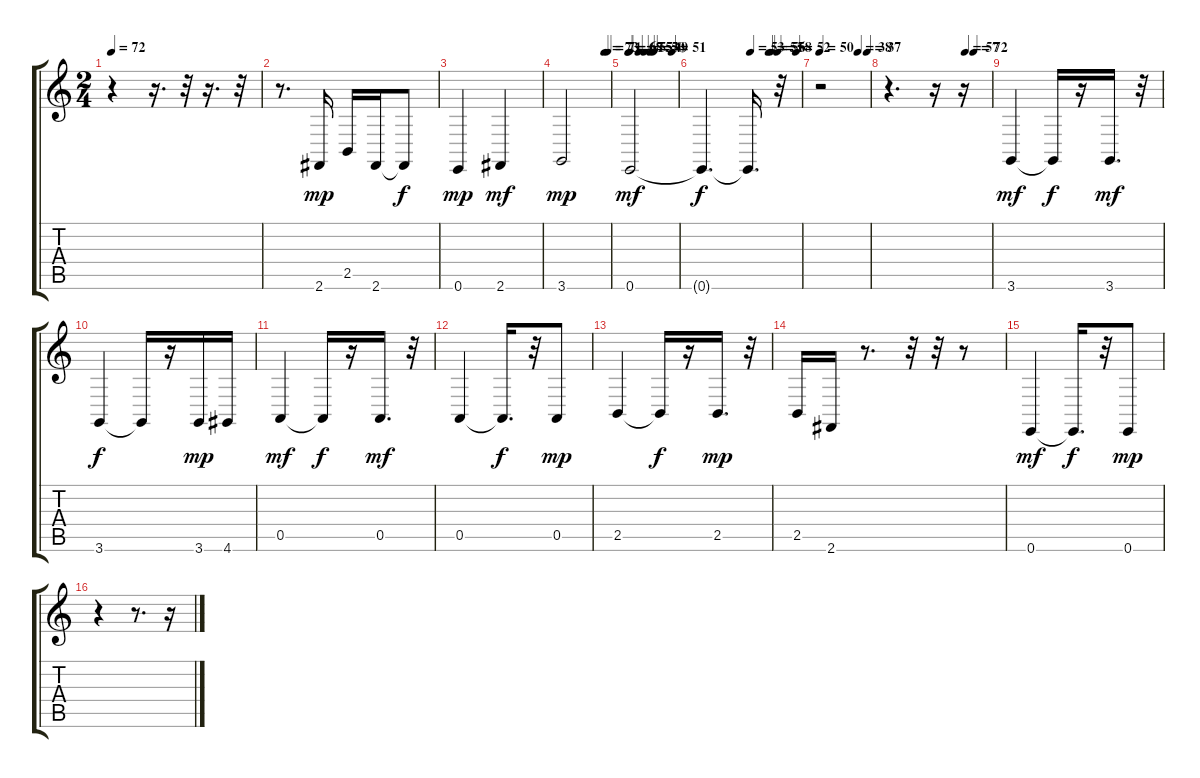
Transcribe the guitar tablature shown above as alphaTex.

\track "" {instrument stringensemble1}
\staff {score tabs}
\tuning (E4 B3 G3 D3 A2 E2) {hide}
\ts (2 4)
\tempo 72
\clef g2
\ks c
r.4{dy mp} r.16{d} r.32 r.16{d} r.32 |
r.8{d} 2.6.16 2.5.16 2.6.16 2.6{t}.8{dy f} |
0.6.4{dy mp} 2.6.4{dy mf} |
\tempo (73 0.8958333333333334)
\tempo (71 0.9583333333333334)
3.6.2{dy mp} |
\tempo 68
\tempo (67 0.020833333333333332)
\tempo (55 0.20833333333333334)
\tempo (53 0.3333333333333333)
\tempo (50 0.4583333333333333)
\tempo (49 0.5208333333333334)
\tempo (51 0.8958333333333334)
0.6.2{dy mf} |
\tempo (53 0.5)
\tempo (55 0.6875)
\tempo (56 0.7083333333333334)
\tempo (58 0.7708333333333334)
\tempo (52 0.9583333333333334)
0.6{t}.4{d dy f} 0.6{t}.16{d} r.32 |
\tempo 50
\tempo (38 0.7708333333333334)
\tempo (37 0.9583333333333334)
r.2 |
\tempo (57 0.75)
\tempo (72 0.8333333333333334)
r.4{d} r.16 r.16 |
3.6.4{dy mf} 3.6{t}.16{dy f} r.16 3.6.16{d dy mf} r.32 |
3.6.4{dy f} 3.6{t}.16 r.16 3.6.16{dy mp} 4.6.16 |
0.5.4{dy mf} 0.5{t}.16{dy f} r.16 0.5.16{d dy mf} r.32 |
0.5.4 0.5{t}.16{d dy f} r.32 0.5.8{dy mp} |
2.5.4 2.5{t}.16{dy f} r.16 2.5.16{d dy mp} r.32 |
2.5.16 2.6.16 r.8{d} r.32 r.32 r.8 |
0.6.4{dy mf} 0.6{t}.16{d dy f} r.32 0.6.8{dy mp} |
r.4 r.8{d} r.16
